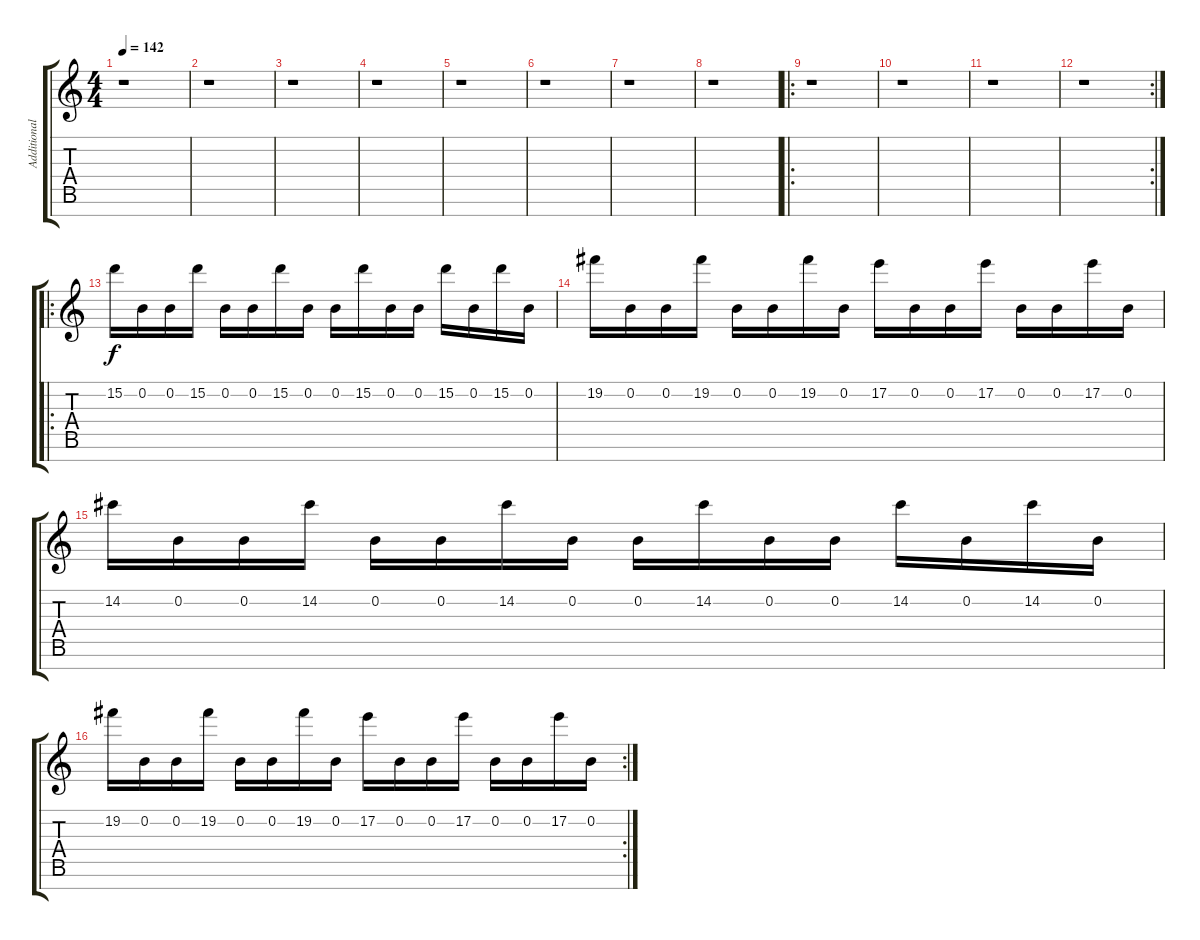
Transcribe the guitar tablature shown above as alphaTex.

\track ("Additional Harmony" "Additional") {instrument distortionguitar}
\staff {score tabs}
\tuning (E4 B3 G3 D3 A2 E2 B1) {hide}
\ts (4 4)
\tempo 142
\clef g2
\ks c
r.1{dy f instrument distortionguitar} |
r.1 |
r.1 |
r.1 |
r.1 |
r.1 |
r.1 |
r.1 |
\ro
r.1 |
r.1 |
r.1 |
\rc 2
r.1 |
\ro
15.2.16 0.2.16 0.2.16 15.2.16 0.2.16 0.2.16 15.2.16 0.2.16 0.2.16 15.2.16 0.2.16 0.2.16 15.2.16 0.2.16 15.2.16 0.2.16 |
19.2.16 0.2.16 0.2.16 19.2.16 0.2.16 0.2.16 19.2.16 0.2.16 17.2.16 0.2.16 0.2.16 17.2.16 0.2.16 0.2.16 17.2.16 0.2.16 |
14.2.16 0.2.16 0.2.16 14.2.16 0.2.16 0.2.16 14.2.16 0.2.16 0.2.16 14.2.16 0.2.16 0.2.16 14.2.16 0.2.16 14.2.16 0.2.16 |
\rc 2
19.2.16 0.2.16 0.2.16 19.2.16 0.2.16 0.2.16 19.2.16 0.2.16 17.2.16 0.2.16 0.2.16 17.2.16 0.2.16 0.2.16 17.2.16 0.2.16
